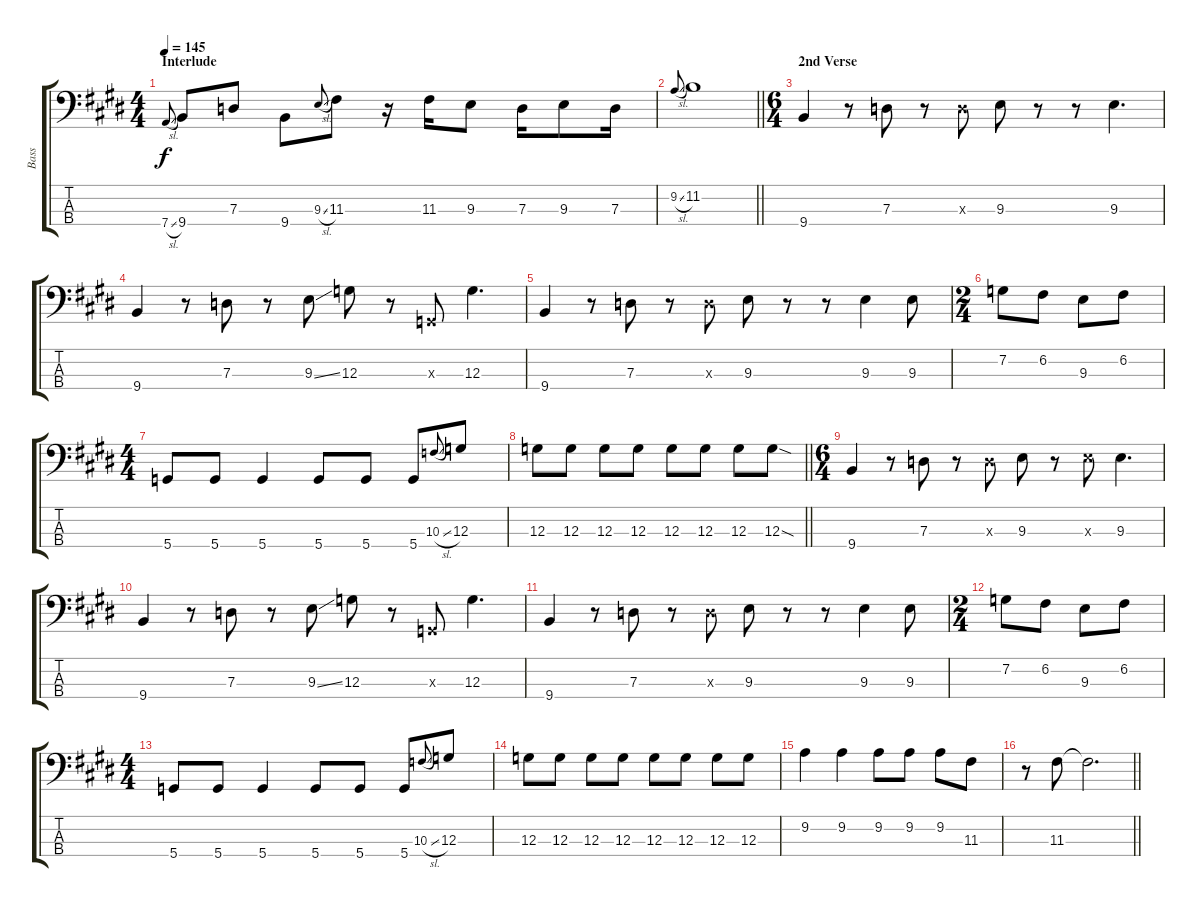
\track ("Bass" "Bass") {instrument electricbasspick}
\staff {score tabs}
\tuning (F2 C2 G1 D1) {hide}
\ts (4 4)
\section ("" "Interlude")
\tempo 145
\clef f4
\ks c#minor
7.4{sl}.8{gr onbeat dy f} 9.4.8 7.3.8 9.4.8 9.3{sl}.8{gr onbeat} 11.3.8 r.16 11.3.16 9.3.8 7.3.16 9.3.8 7.3.16 |
\barLineRight lightlight
9.2{sl}.8{gr onbeat} 11.2.1 |
\ts (6 4)
\section ("" "2nd Verse")
9.4.4 r.8 7.3.8 r.8 7.3{x}.8 9.3.8 r.8 r.8 9.3.4{d} |
9.4.4 r.8 7.3.8 r.8 9.3{ss}.8 12.3.8 r.8 0.3{x}.8 12.3.4{d} |
9.4.4 r.8 7.3.8 r.8 7.3{x}.8 9.3.8 r.8 r.8 9.3.4 9.3.8 |
\ts (2 4)
7.2.8 6.2.8 9.3.8 6.2.8 |
\ts (4 4)
5.4.8 5.4.8 5.4.4 5.4.8 5.4.8 5.4.8 10.3{sl}.8{gr onbeat} 12.3.8 |
\barLineRight lightlight
12.3.8 12.3.8 12.3.8 12.3.8 12.3.8 12.3.8 12.3.8 12.3{sod}.8 |
\ts (6 4)
9.4.4 r.8 7.3.8 r.8 7.3{x}.8 9.3.8 r.8 9.3{x}.8 9.3.4{d} |
9.4.4 r.8 7.3.8 r.8 9.3{ss}.8 12.3.8 r.8 0.3{x}.8 12.3.4{d} |
9.4.4 r.8 7.3.8 r.8 7.3{x}.8 9.3.8 r.8 r.8 9.3.4 9.3.8 |
\ts (2 4)
7.2.8 6.2.8 9.3.8 6.2.8 |
\ts (4 4)
5.4.8 5.4.8 5.4.4 5.4.8 5.4.8 5.4.8 10.3{sl}.8{gr onbeat} 12.3.8 |
12.3.8 12.3.8 12.3.8 12.3.8 12.3.8 12.3.8 12.3.8 12.3.8 |
9.2.4 9.2.4 9.2.8 9.2.8 9.2.8 11.3.8 |
\barLineRight lightlight
r.8 11.3.8 11.3{t}.2{d}
